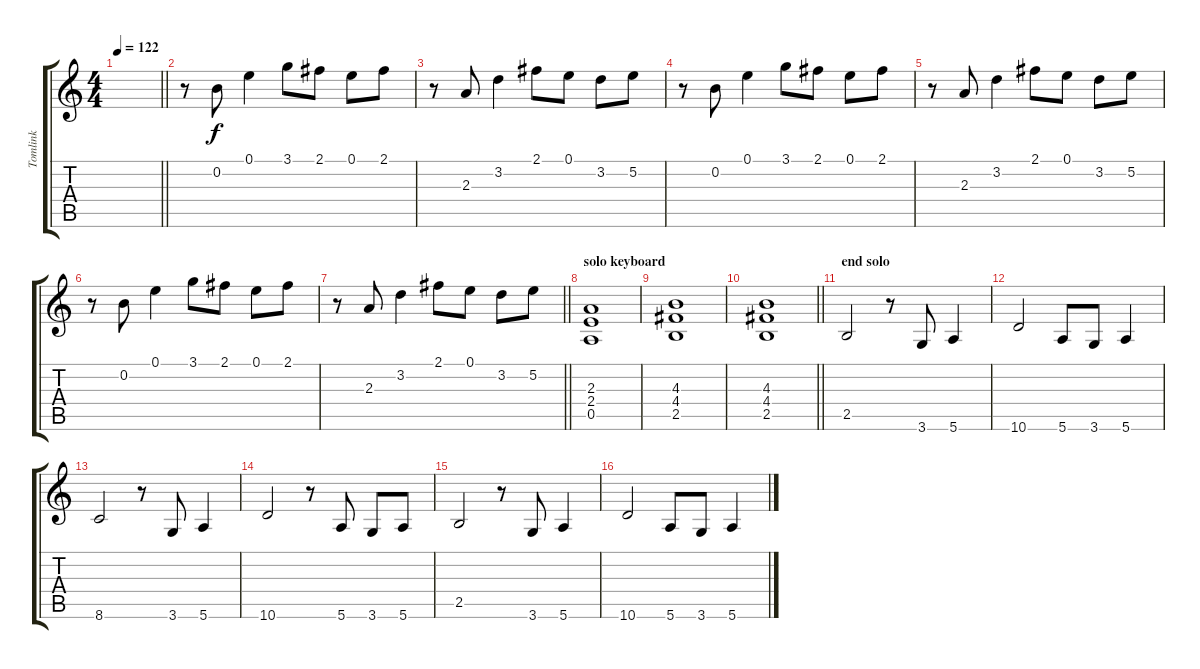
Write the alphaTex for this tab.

\track ("Tomlink" "Tomlink") {instrument overdrivenguitar}
\staff {score tabs}
\tuning (E4 B3 G3 D3 A2 E2) {hide}
\ts (4 4)
\tempo 122
\clef g2
\barLineRight lightlight
\ks c
|
r.8 0.2.8 0.1.4 3.1.8 2.1.8 0.1.8 2.1.8 |
r.8 2.3.8 3.2.4 2.1.8 0.1.8 3.2.8 5.2.8 |
r.8 0.2.8 0.1.4 3.1.8 2.1.8 0.1.8 2.1.8 |
r.8 2.3.8 3.2.4 2.1.8 0.1.8 3.2.8 5.2.8 |
r.8 0.2.8 0.1.4 3.1.8 2.1.8 0.1.8 2.1.8 |
\barLineRight lightlight
r.8 2.3.8 3.2.4 2.1.8 0.1.8 3.2.8 5.2.8 |
\section ("" "solo keyboard")
(2.3 2.4 0.5).1 |
(4.3 4.4 2.5).1 |
\barLineRight lightlight
(4.3 4.4 2.5).1 |
\section ("" "end solo")
2.5.2 r.8 3.6.8 5.6.4 |
10.6.2 5.6.8 3.6.8 5.6.4 |
8.6.2 r.8 3.6.8 5.6.4 |
10.6.2 r.8 5.6.8 3.6.8 5.6.8 |
2.5.2 r.8 3.6.8 5.6.4 |
10.6.2 5.6.8 3.6.8 5.6.4
